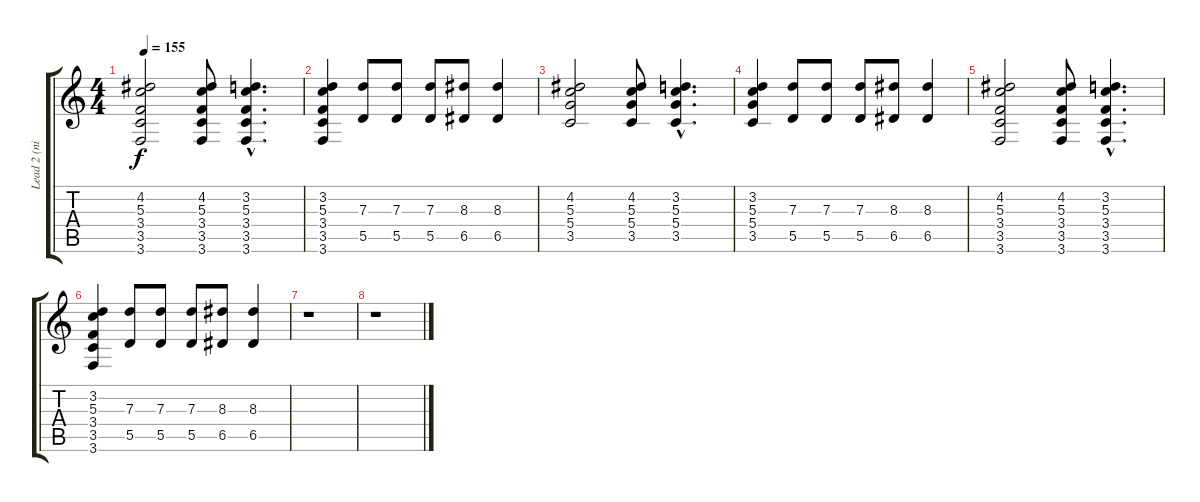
\track ("Lead 2 (nick)" "Lead 2 (ni") {instrument overdrivenguitar}
\staff {score tabs}
\tuning (E4 B3 G3 D3 A2 D2) {hide}
\ts (4 4)
\tempo 155
\clef g2
\ks c
(4.2 5.3 3.4 3.5 3.6).2{dy f} (4.2 5.3 3.4 3.5 3.6).8 (3.2{hac} 5.3{hac} 3.4{hac} 3.5{hac} 3.6{hac}).4{d} |
(3.2 5.3 3.4 3.5 3.6).4 (7.3 5.5).8 (7.3 5.5).8 (7.3 5.5).8 (8.3 6.5).8 (8.3 6.5).4 |
(4.2 5.3 5.4 3.5).2 (4.2 5.3 5.4 3.5).8 (3.2{hac} 5.3{hac} 5.4{hac} 3.5{hac}).4{d} |
(3.2 5.3 5.4 3.5).4 (7.3 5.5).8 (7.3 5.5).8 (7.3 5.5).8 (8.3 6.5).8 (8.3 6.5).4 |
(4.2 5.3 3.4 3.5 3.6).2 (4.2 5.3 3.4 3.5 3.6).8 (3.2{hac} 5.3{hac} 3.4{hac} 3.5{hac} 3.6{hac}).4{d} |
(3.2 5.3 3.4 3.5 3.6).4 (7.3 5.5).8 (7.3 5.5).8 (7.3 5.5).8 (8.3 6.5).8 (8.3 6.5).4 |
r.1 |
r.1
